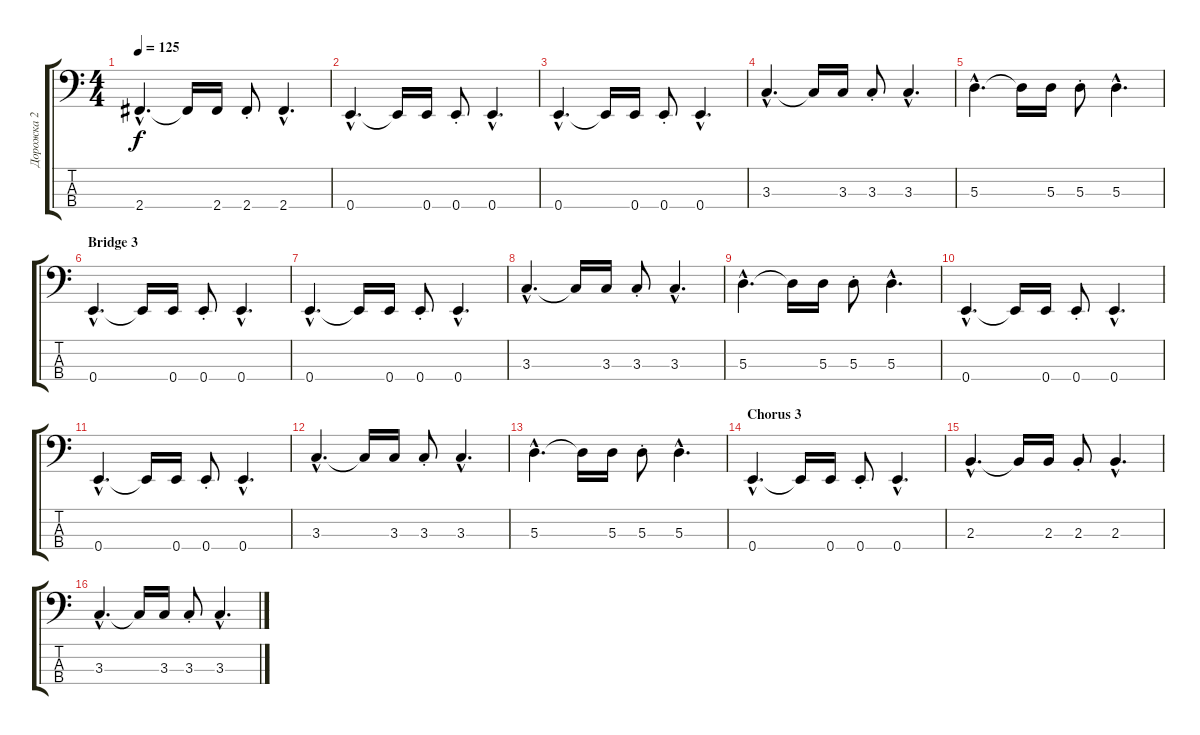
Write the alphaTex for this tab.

\track ("Дорожка 2" "Дорожка 2") {instrument electricbassfinger}
\staff {score tabs}
\tuning (G2 D2 A1 E1) {hide}
\ts (4 4)
\tempo 125
\clef f4
\ks c
2.4{hac}.4{d dy f} 2.4{t}.16 2.4.16 2.4{st}.8 2.4{hac}.4{d} |
0.4{hac}.4{d} 0.4{t}.16 0.4.16 0.4{st}.8 0.4{hac}.4{d} |
0.4{hac}.4{d} 0.4{t}.16 0.4.16 0.4{st}.8 0.4{hac}.4{d} |
3.3{hac}.4{d} 3.3{t}.16 3.3.16 3.3{st}.8 3.3{hac}.4{d} |
5.3{hac}.4{d} 5.3{t}.16 5.3.16 5.3{st}.8 5.3{hac}.4{d} |
\section ("" "Bridge 3")
0.4{hac}.4{d} 0.4{t}.16 0.4.16 0.4{st}.8 0.4{hac}.4{d} |
0.4{hac}.4{d} 0.4{t}.16 0.4.16 0.4{st}.8 0.4{hac}.4{d} |
3.3{hac}.4{d} 3.3{t}.16 3.3.16 3.3{st}.8 3.3{hac}.4{d} |
5.3{hac}.4{d} 5.3{t}.16 5.3.16 5.3{st}.8 5.3{hac}.4{d} |
0.4{hac}.4{d} 0.4{t}.16 0.4.16 0.4{st}.8 0.4{hac}.4{d} |
0.4{hac}.4{d} 0.4{t}.16 0.4.16 0.4{st}.8 0.4{hac}.4{d} |
3.3{hac}.4{d} 3.3{t}.16 3.3.16 3.3{st}.8 3.3{hac}.4{d} |
5.3{hac}.4{d} 5.3{t}.16 5.3.16 5.3{st}.8 5.3{hac}.4{d} |
\section ("" "Chorus 3")
0.4{hac}.4{d} 0.4{t}.16 0.4.16 0.4{st}.8 0.4{hac}.4{d} |
2.3{hac}.4{d} 2.3{t}.16 2.3.16 2.3{st}.8 2.3{hac}.4{d} |
3.3{hac}.4{d} 3.3{t}.16 3.3.16 3.3{st}.8 3.3{hac}.4{d}
